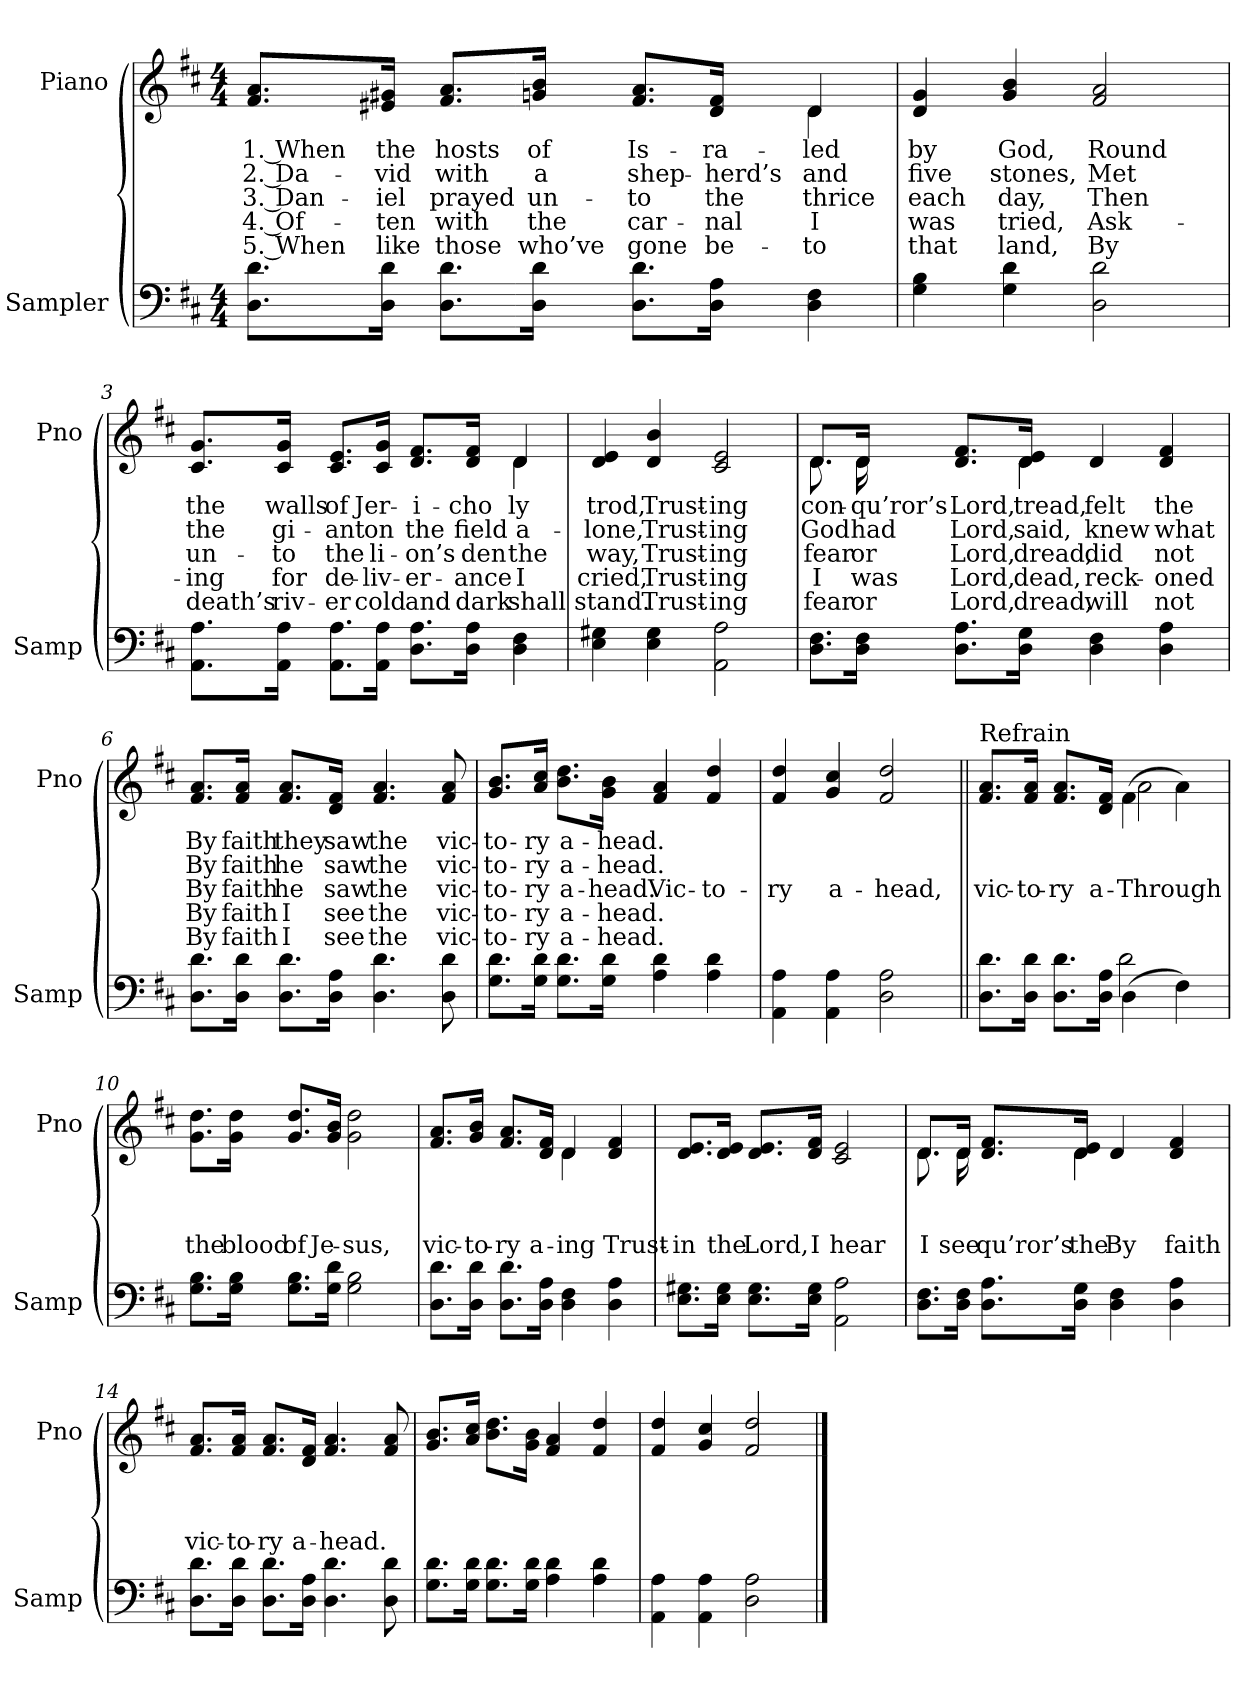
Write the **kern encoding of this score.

**kern	**kern	**text	**text	**text	**text	**text
*part2	*part1	*part1	*part1	*part1	*part1	*part1
*staff2	*staff1	*staff1	*staff1	*staff1	*staff1	*staff1
*I"Sampler	*I"Piano	*	*	*	*	*
*I'Samp	*I'Pno	*	*	*	*	*
*clefF4	*clefG2	*	*	*	*	*
*k[f#c#]	*k[f#c#]	*	*	*	*	*
*D:	*D:	*	*	*	*	*
*M4/4	*M4/4	*	*	*	*	*
=1	=1	=1	=1	=1	=1	=1
*	*^	*	*	*	*	*
8.D\ 8.d\L	8.f#/ 8.a/L	2.ryy	1. When	2. Da-	3. Dan-	4. Of-	5. When
16D\ 16d\Jk	16e#X/ 16g#X/Jk	.	the	-vid	-iel	-ten	like
8.D\ 8.d\L	8.f#/ 8.a/L	.	hosts	with	prayed	with	those
16D\ 16d\Jk	16gn/ 16b/Jk	.	of	a	un-	the	who’ve
8.D\ 8.d\L	8.f#/ 8.a/L	.	Is-	shep-	-to	car-	gone
16D\ 16A\Jk	16d/ 16f#/Jk	.	-ra-	-herd’s	the	-nal	be-
4D 4F#	4d/	4d	led	and	thrice	I	to
*	*v	*v	*	*	*	*	*
=2	=2	=2	=2	=2	=2	=2
4G 4B	4d 4g	by	five	each	was	that
4G 4d	4g 4b	God,	stones,	day,	tried,	land,
2D 2d	2f# 2a	Round	Met	Then	Ask-	By
=3	=3	=3	=3	=3	=3	=3
*	*^	*	*	*	*	*
8.AA\ 8.A\L	8.c#/ 8.g/L	2.ryy	the	the	un-	-ing	death’s
16AA\ 16A\Jk	16c#/ 16g/Jk	.	walls	gi-	-to	for	riv-
8.AA\ 8.A\L	8.c#/ 8.e/L	.	of	-ant	the	de-	-er
16AA\ 16A\Jk	16c#/ 16g/Jk	.	Jer-	on	li-	-liv-	cold
8.D\ 8.A\L	8.d/ 8.f#/L	.	-i-	the	-on’s	-er-	and
16D\ 16A\Jk	16d/ 16f#/Jk	.	-cho	field	den	-ance	dark
4D 4F#	4d/	4d	-ly	a-	the	I	shall
*	*v	*v	*	*	*	*	*
=4	=4	=4	=4	=4	=4	=4
4E 4G#X	4d 4e	trod,	-lone,	way,	cried,	stand.
4E 4G#	4d 4b	Trust-	Trust-	Trust-	Trust-	Trust-
2AA 2A	2c# 2e	-ing	-ing	-ing	-ing	-ing
=5	=5	=5	=5	=5	=5	=5
*	*^	*	*	*	*	*
8.D\ 8.F#\L	8.d/L	8.d	con-	God	fear	I	fear
16D\ 16F#\Jk	16d/Jk	16d	-qu’ror’s	had	or	was	or
8.D\ 8.A\L	8.d/ 8.f#/L	8.ryy	Lord,	Lord,	Lord,	Lord,	Lord,
16D\ 16G\Jk	16d/ 16e/Jk	4d	tread,	said,	dread,	dead,	dread,
4D 4F#	4d/	.	felt	knew	did	reck-	will
.	.	4ryy	.	.	.	.	.
4D 4A	4d 4f#	.	the	what	not	-oned	not
.	.	16ryy	.	.	.	.	.
*	*v	*v	*	*	*	*	*
=6	=6	=6	=6	=6	=6	=6
8.D\ 8.d\L	8.f#/ 8.a/L	By	By	By	By	By
16D\ 16d\Jk	16f#/ 16a/Jk	faith	faith	faith	faith	faith
8.D\ 8.d\L	8.f#/ 8.a/L	they	he	he	I	I
16D\ 16A\Jk	16d/ 16f#/Jk	saw	saw	saw	see	see
4.D 4.d	4.f# 4.a	the	the	the	the	the
8D 8d	8f# 8a	vic-	vic-	vic-	vic-	vic-
=7	=7	=7	=7	=7	=7	=7
8.G\ 8.d\L	8.g/ 8.b/L	-to-	-to-	-to-	-to-	-to-
16G\ 16d\Jk	16a/ 16cc#/Jk	-ry	-ry	-ry	-ry	-ry
8.G\ 8.d\L	8.b\ 8.dd\L	a-	a-	a-	a-	a-
16G\ 16d\Jk	16g\ 16b\Jk	-head.	-head.	-head.	-head.	-head.
4A 4d	4f# 4a	.	.	Vic-	.	.
4A 4d	4f# 4dd	.	.	-to-	.	.
=8	=8	=8	=8	=8	=8	=8
4AA 4A	4f# 4dd	.	.	-ry	.	.
4AA 4A	4g 4cc#	.	.	a-	.	.
2D 2A	2f# 2dd	.	.	-head,	.	.
=9||	=9||	=9||	=9||	=9||	=9||	=9||
*^	*^	*	*	*	*	*
!	!	!LO:TX:t=Refrain	!	!	!	!	!	!
8.D\ 8.d\L	2ryy	8.f#/ 8.a/L	2ryy	.	.	vic-	.	.
16D\ 16d\Jk	.	16f#/ 16a/Jk	.	.	.	-to-	.	.
8.D\ 8.d\L	.	8.f#/ 8.a/L	.	.	.	-ry	.	.
16D\ 16A\Jk	.	16d/ 16f#/Jk	.	.	.	a-	.	.
(4D\	2d	(4f#\	2a	.	.	Through	.	.
4F#\)	.	4a\)	.	.	.	.	.	.
*v	*v	*	*	*	*	*	*	*
*	*v	*v	*	*	*	*	*
=10	=10	=10	=10	=10	=10	=10
8.G\ 8.B\L	8.g\ 8.dd\L	.	.	the	.	.
16G\ 16B\Jk	16g\ 16dd\Jk	.	.	blood	.	.
8.G\ 8.B\L	8.g/ 8.dd/L	.	.	of	.	.
16G\ 16d\Jk	16g/ 16b/Jk	.	.	Je-	.	.
2G 2B	2g 2dd	.	.	-sus,	.	.
=11	=11	=11	=11	=11	=11	=11
*	*^	*	*	*	*	*
8.D\ 8.d\L	8.f#/ 8.a/L	2ryy	.	.	vic-	.	.
16D\ 16d\Jk	16g/ 16b/Jk	.	.	.	-to-	.	.
8.D\ 8.d\L	8.f#/ 8.a/L	.	.	.	-ry	.	.
16D\ 16A\Jk	16d/ 16f#/Jk	.	.	.	a-	.	.
4D 4F#	4d/	4d	.	.	-ing	.	.
4D 4A	4d 4f#	4ryy	.	.	Trust-	.	.
*	*v	*v	*	*	*	*	*
=12	=12	=12	=12	=12	=12	=12
8.E\ 8.G#X\L	8.d/ 8.e/L	.	.	in	.	.
16E\ 16G#\Jk	16d/ 16e/Jk	.	.	the	.	.
8.E\ 8.G#\L	8.d/ 8.e/L	.	.	Lord,	.	.
16E\ 16G#\Jk	16d/ 16f#/Jk	.	.	I	.	.
2AA 2A	2c# 2e	.	.	hear	.	.
=13	=13	=13	=13	=13	=13	=13
*	*^	*	*	*	*	*
8.D\ 8.F#\L	8.d/L	8.d	.	.	I	.	.
16D\ 16F#\Jk	16d/Jk	16d	.	.	see	.	.
8.D\ 8.A\L	8.d/ 8.f#/L	8.ryy	.	.	-qu’ror’s	.	.
16D\ 16G\Jk	16d/ 16e/Jk	4d	.	.	the	.	.
4D 4F#	4d/	.	.	.	By	.	.
.	.	4ryy	.	.	.	.	.
4D 4A	4d 4f#	.	.	.	faith	.	.
.	.	16ryy	.	.	.	.	.
*	*v	*v	*	*	*	*	*
=14	=14	=14	=14	=14	=14	=14
8.D\ 8.d\L	8.f#/ 8.a/L	.	.	vic-	.	.
16D\ 16d\Jk	16f#/ 16a/Jk	.	.	-to-	.	.
8.D\ 8.d\L	8.f#/ 8.a/L	.	.	-ry	.	.
16D\ 16A\Jk	16d/ 16f#/Jk	.	.	a-	.	.
4.D 4.d	4.f# 4.a	.	.	-head.	.	.
8D 8d	8f# 8a	.	.	.	.	.
=15	=15	=15	=15	=15	=15	=15
8.G\ 8.d\L	8.g/ 8.b/L	.	.	.	.	.
16G\ 16d\Jk	16a/ 16cc#/Jk	.	.	.	.	.
8.G\ 8.d\L	8.b\ 8.dd\L	.	.	.	.	.
16G\ 16d\Jk	16g\ 16b\Jk	.	.	.	.	.
4A 4d	4f# 4a	.	.	.	.	.
4A 4d	4f# 4dd	.	.	.	.	.
=16	=16	=16	=16	=16	=16	=16
4AA 4A	4f# 4dd	.	.	.	.	.
4AA 4A	4g 4cc#	.	.	.	.	.
2D 2A	2f# 2dd	.	.	.	.	.
==	==	==	==	==	==	==
*-	*-	*-	*-	*-	*-	*-
